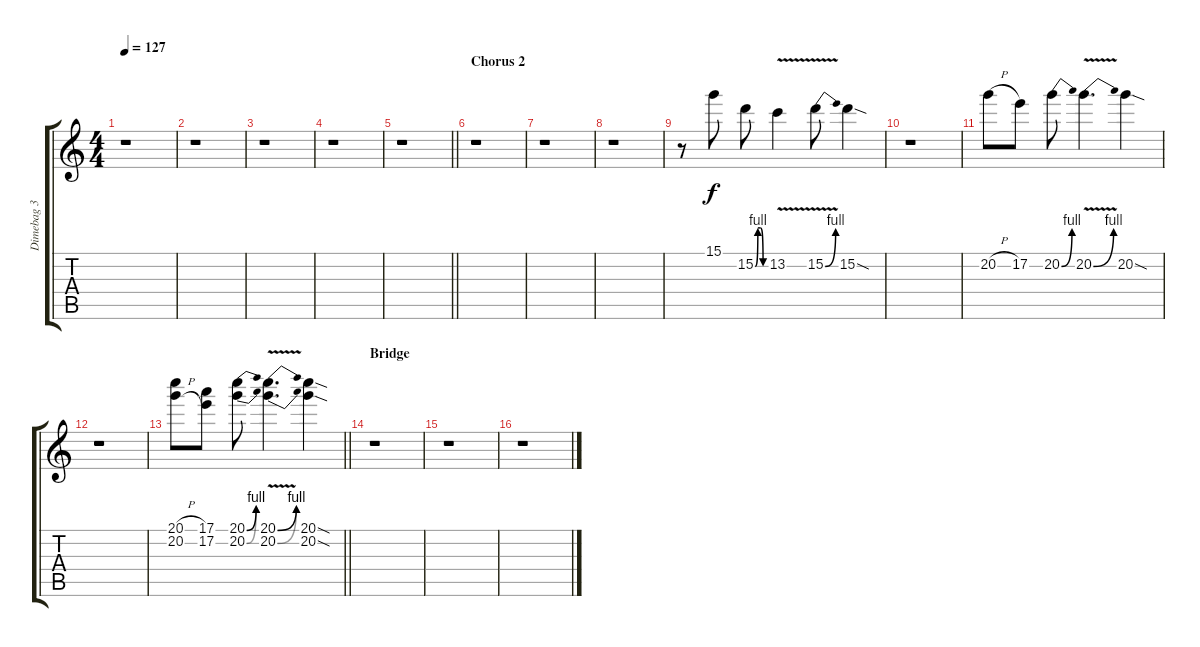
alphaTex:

\track ("Dimebag 3" "Dimebag 3") {instrument overdrivenguitar}
\staff {score tabs}
\tuning (E4 B3 G3 D3 A2 E2) {hide}
\ts (4 4)
\tempo 127
\clef g2
\ks c
r.1{dy f} |
r.1 |
r.1 |
r.1 |
\barLineRight lightlight
r.1 |
\section ("" "Chorus 2")
r.1 |
r.1 |
r.1 |
r.8 15.1.8 15.2{be (custom 0 0 15 4 30 4 45 0 60 0)}.8 13.2{v}.4 15.2{be (bend 0 0 60 4) v}.8 15.2{sod}.4 |
r.1 |
20.2{h}.8 17.2.8 20.2{be (bend 0 0 60 4)}.8 20.2{be (bend 0 0 60 4) v}.4{d} 20.2{sod}.4 |
r.1 |
\barLineRight lightlight
(20.1{h} 20.2{h}).8 (17.1 17.2).8 (20.1{be (bend 0 0 60 4)} 20.2{be (bend 0 0 60 4)}).8 (20.1{be (bend 0 0 60 4) v} 20.2{be (bend 0 0 60 4) v}).4{d} (20.1{sod} 20.2{sod}).4 |
\section ("" "Bridge")
r.1 |
r.1 |
r.1
